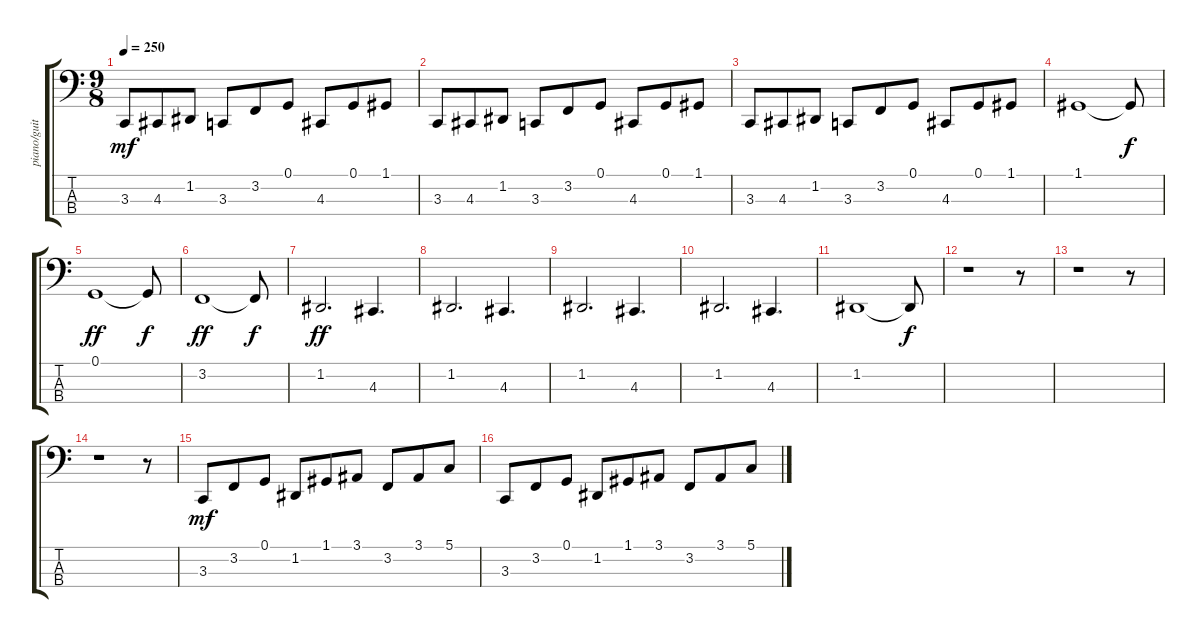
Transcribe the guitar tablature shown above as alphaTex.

\track ("piano/guit/bass/syn " "piano/guit") {instrument brightacousticpiano}
\staff {score tabs}
\tuning (G2 D2 A1 E1) {hide}
\ts (9 8)
\tempo 250
\clef f4
\ks c
3.3.8{dy mf} 4.3.8 1.2.8 3.3.8 3.2.8 0.1.8 4.3.8 0.1.8 1.1.8 |
3.3.8 4.3.8 1.2.8 3.3.8 3.2.8 0.1.8 4.3.8 0.1.8 1.1.8 |
3.3.8 4.3.8 1.2.8 3.3.8 3.2.8 0.1.8 4.3.8 0.1.8 1.1.8 |
1.1.1 1.1{t}.8{dy f} |
0.1.1{dy ff} 0.1{t}.8{dy f} |
3.2.1{dy ff} 3.2{t}.8{dy f} |
1.2.2{d dy ff} 4.3.4{d} |
1.2.2{d} 4.3.4{d} |
1.2.2{d} 4.3.4{d} |
1.2.2{d} 4.3.4{d} |
1.2.1 1.2{t}.8{dy f} |
r.1 r.8 |
r.1 r.8 |
r.1 r.8 |
3.3.8{dy mf} 3.2.8 0.1.8 1.2.8 1.1.8 3.1.8 3.2.8 3.1.8 5.1.8 |
3.3.8 3.2.8 0.1.8 1.2.8 1.1.8 3.1.8 3.2.8 3.1.8 5.1.8
